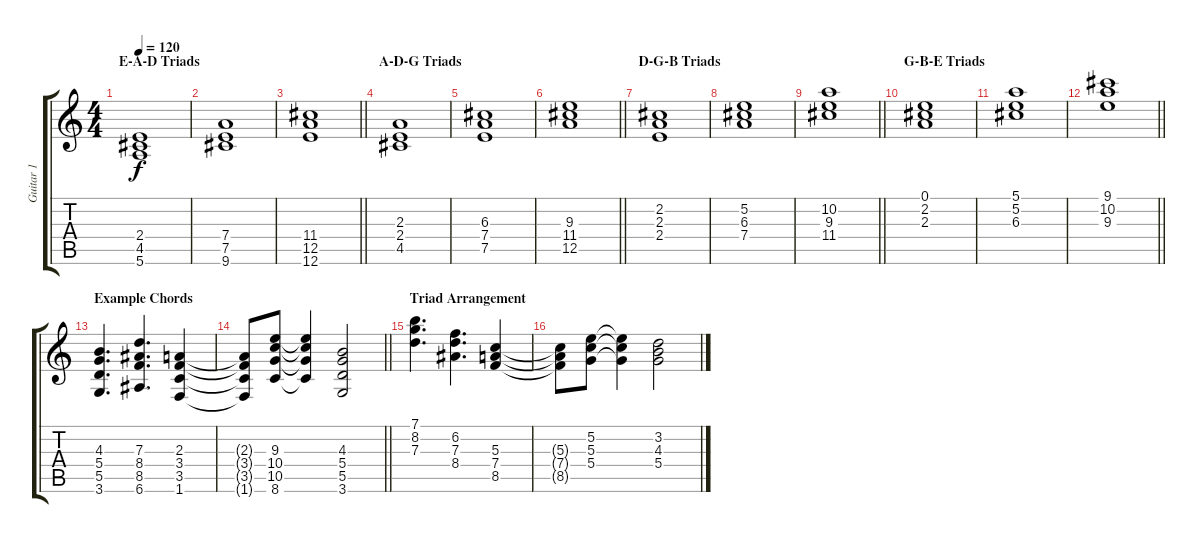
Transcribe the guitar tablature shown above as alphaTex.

\track ("Guitar 1" "Guitar 1") {instrument electricguitarjazz}
\staff {score tabs}
\tuning (E4 B3 G3 D3 A2 E2) {hide}
\ts (4 4)
\section ("" "E-A-D Triads")
\tempo 120
\clef g2
\ks c
(2.4 4.5 5.6).1{dy f instrument electricguitarjazz} |
(7.4 7.5 9.6).1 |
\barLineRight lightlight
(11.4 12.5 12.6).1 |
\section ("" "A-D-G Triads")
(2.3 2.4 4.5).1 |
(6.3 7.4 7.5).1 |
\barLineRight lightlight
(9.3 11.4 12.5).1 |
\section ("" "D-G-B Triads")
(2.2 2.3 2.4).1 |
(5.2 6.3 7.4).1 |
\barLineRight lightlight
(10.2 9.3 11.4).1 |
\section ("" "G-B-E Triads")
(0.1 2.2 2.3).1 |
(5.1 5.2 6.3).1 |
\barLineRight lightlight
(9.1 10.2 9.3).1 |
\section ("" "Example Chords")
(4.3 5.4 5.5 3.6).4{d} (7.3 8.4 8.5 6.6).4{d} (2.3 3.4 3.5 1.6).4 |
\barLineRight lightlight
(2.3{t} 3.4{t} 3.5{t} 1.6{t}).8 (9.3 10.4 10.5 8.6).8 (9.3{t} 10.4{t} 10.5{t} 8.6{t}).4 (4.3 5.4 5.5 3.6).2 |
\section ("" "Triad Arrangement")
(7.1 8.2 7.3).4{d} (6.2 7.3 8.4).4{d} (5.3 7.4 8.5).4 |
(5.3{t} 7.4{t} 8.5{t}).8 (5.2 5.3 5.4).8 (5.2{t} 5.3{t} 5.4{t}).4 (3.2 4.3 5.4).2
